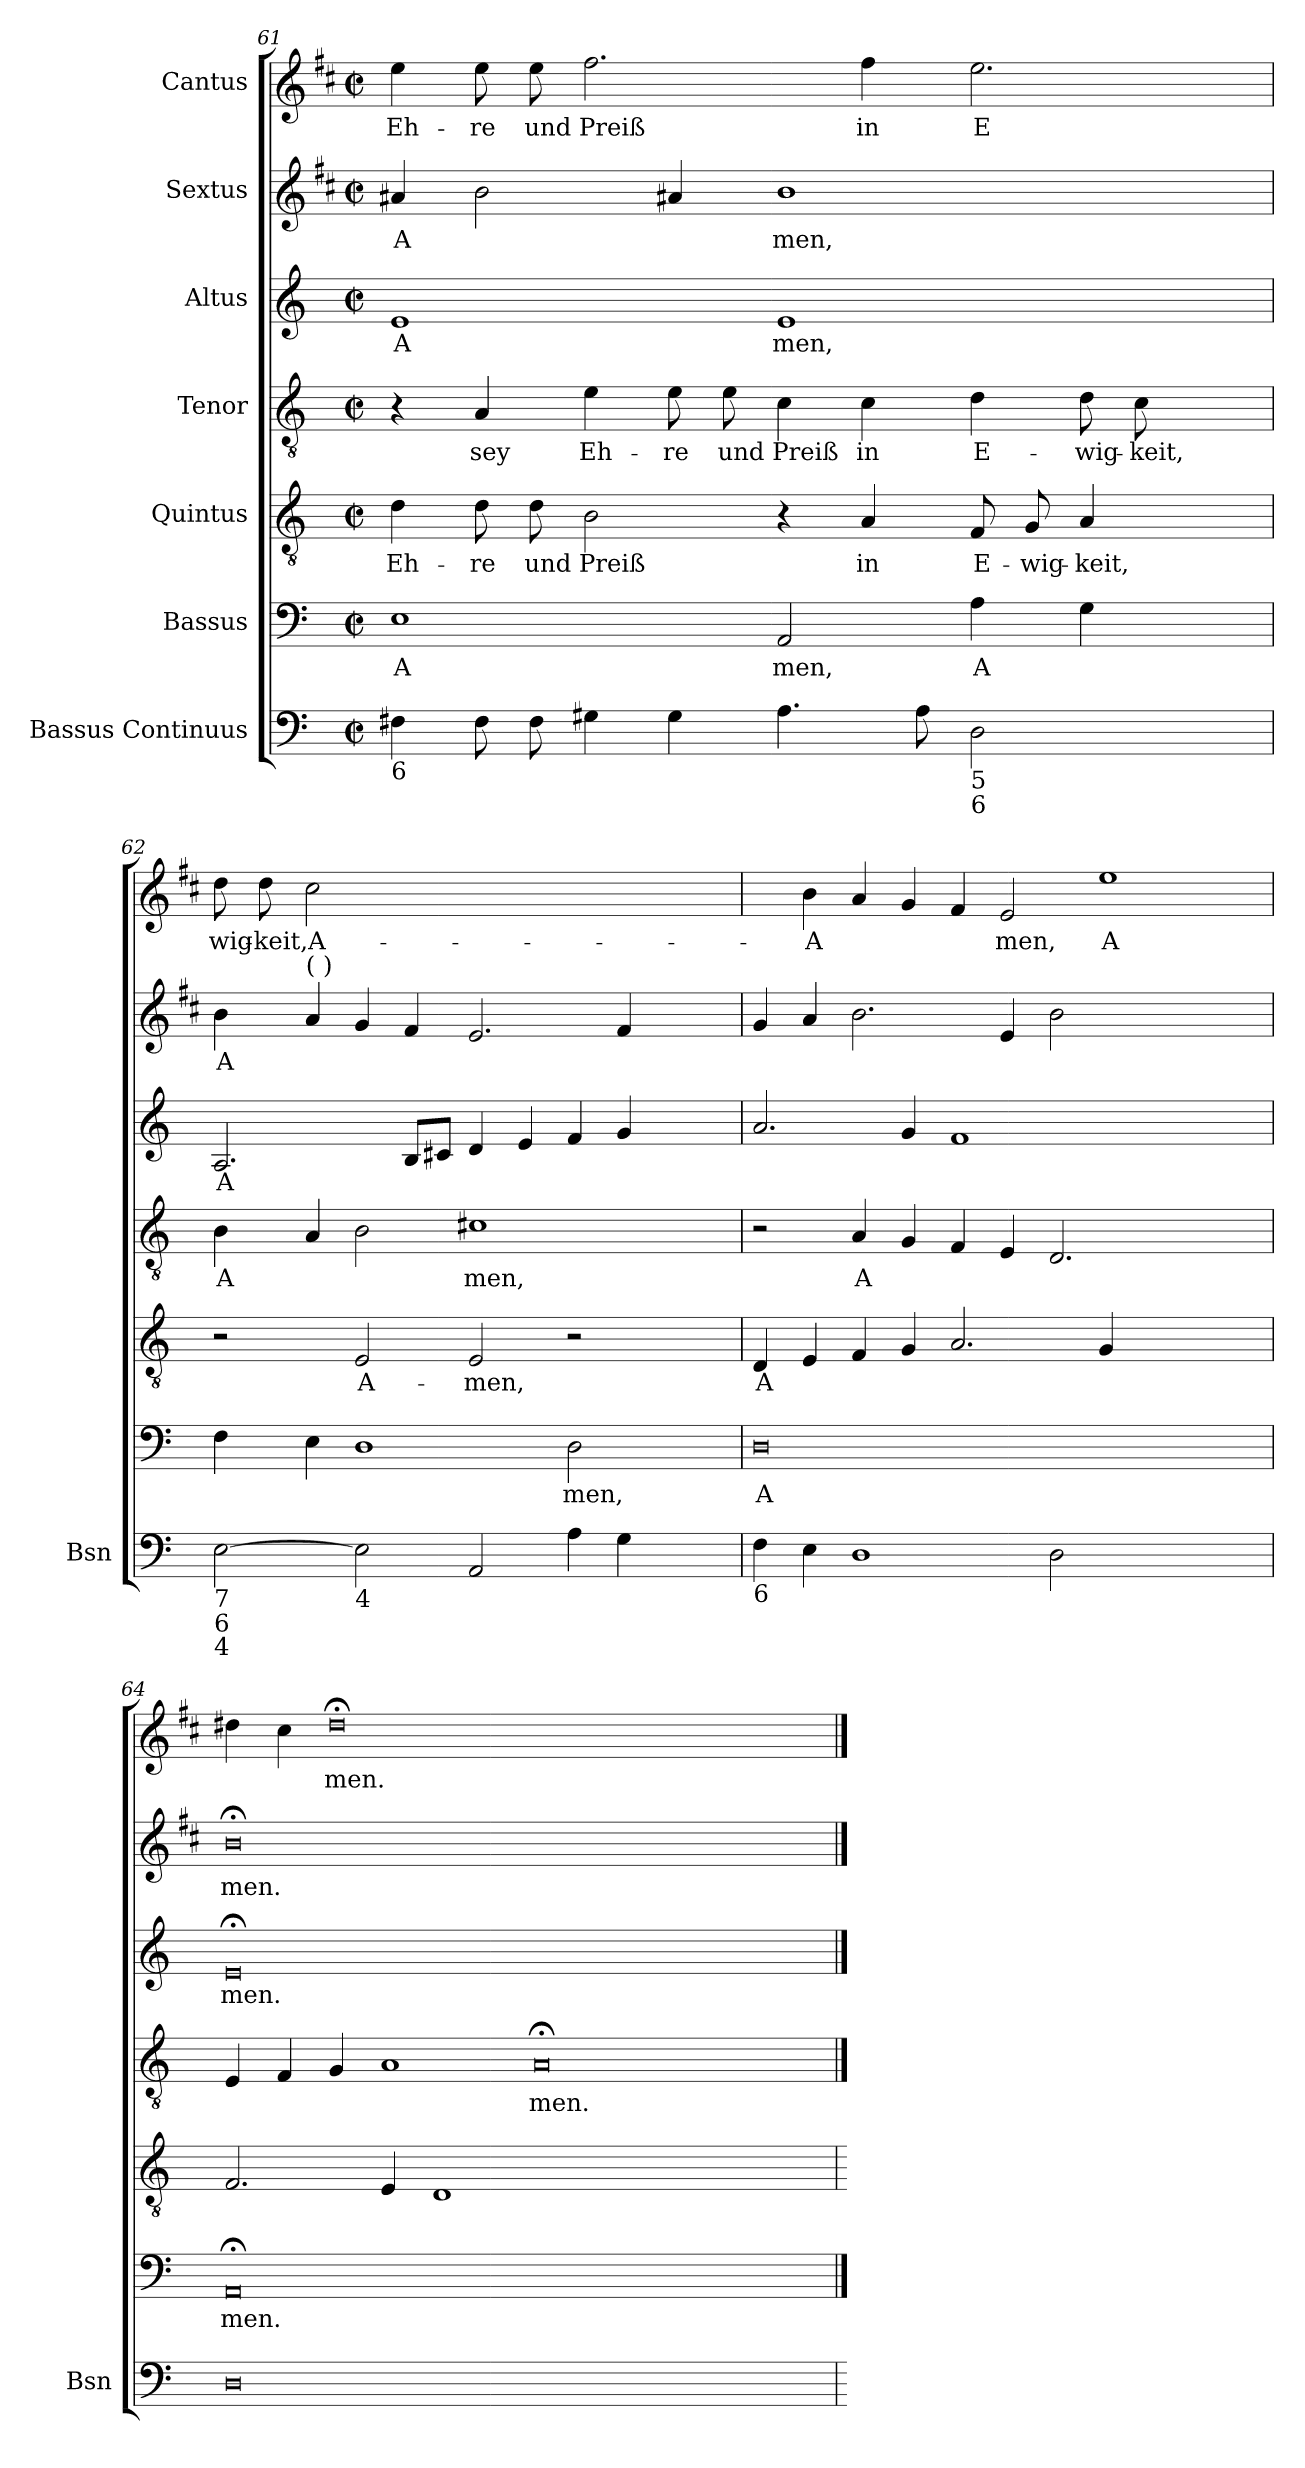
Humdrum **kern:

**kern	**kern	**text	**kern	**text	**kern	**text	**kern	**text	**kern	**text	**kern	**text
*part7	*part6	*part6	*part5	*part5	*part4	*part4	*part3	*part3	*part2	*part2	*part1	*part1
*staff7	*staff6	*staff6	*staff5	*staff5	*staff4	*staff4	*staff3	*staff3	*staff2	*staff2	*staff1	*staff1
*I"Bassus Continuus	*I"Bassus	*	*I"Quintus	*	*I"Tenor	*	*I"Altus	*	*I"Sextus	*	*I"Cantus	*
*I'Bsn	*	*	*	*	*	*	*	*	*	*	*	*
!!LO:LB:g=z
*clefF4	*clefF4	*	*clefGv2	*	*clefGv2	*	*clefG2	*	*clefG2	*	*clefG2	*
*	*	*	*	*	*	*	*	*	*ITrd1c2	*	*ITrd1c2	*
*k[]	*k[]	*	*k[]	*	*k[]	*	*k[]	*	*k[]	*	*k[]	*
*C:	*C:	*	*C:	*	*C:	*	*C:	*	*C:	*	*C:	*
*M4/2	*M4/2	*	*M4/2	*	*M4/2	*	*M4/2	*	*M4/2	*	*M4/2	*
*met(c|)	*met(c|)	*	*met(c|)	*	*met(c|)	*	*met(c|)	*	*met(c|)	*	*met(c|)	*
=61	=61	=61	=61	=61	=61	=61	=61	=61	=61	=61	=61	=61
!LO:TX:b:t=6	!	!	!	!	!	!	!	!	!	!	!	!
!	!	!LO:LY:b	!	!LO:LY:b	!	!	!	!LO:LY:b	!	!LO:LY:b	!	!LO:LY:b
4F#X	1E	A	4d	Eh-	4r	.	1e	A	4g#X	A	4dd	Eh-
!	!	!	!	!LO:LY:b	!	!LO:LY:b	!	!	!	!	!	!LO:LY:b
8F#	.	.	8d	-re	4A	sey	.	.	2a	.	8dd	-re
!	!	!	!	!LO:LY:b	!	!	!	!	!	!	!	!LO:LY:b
8F#	.	.	8d	und	.	.	.	.	.	.	8dd	und
!	!	!	!	!LO:LY:b	!	!LO:LY:b	!	!	!	!	!	!LO:LY:b
4G#X	.	.	2B	Preiß	4e	Eh-	.	.	.	.	2.ee	Preiß
!	!	!	!	!	!	!LO:LY:b	!	!	!	!	!	!
4G#	.	.	.	.	8e	-re	.	.	4g#X	.	.	.
!	!	!	!	!	!	!LO:LY:b	!	!	!	!	!	!
.	.	.	.	.	8e	und	.	.	.	.	.	.
!	!	!LO:LY:b	!	!	!	!LO:LY:b	!	!LO:LY:b	!	!LO:LY:b	!	!
4.A	2AA	men,	4r	.	4c	Preiß	1e	men,	1a	men,	.	.
!	!	!	!	!LO:LY:b	!	!LO:LY:b	!	!	!	!	!	!LO:LY:b
.	.	.	4A	in	4c	in	.	.	.	.	4ee	in
8A	.	.	.	.	.	.	.	.	.	.	.	.
!LO:TX:b:t=5	!	!	!	!	!	!	!	!	!	!	!	!
!LO:TX:b:t=6	!	!	!	!	!	!	!	!	!	!	!	!
!	!	!LO:LY:b	!	!LO:LY:b	!	!LO:LY:b	!	!	!	!	!	!LO:LY:b
2D	4A	A	8F	E-	4d	E-	.	.	.	.	2.dd	E
!	!	!	!	!LO:LY:b	!	!	!	!	!	!	!	!
.	.	.	8G	-wig-	.	.	.	.	.	.	.	.
!	!	!	!	!LO:LY:b	!	!LO:LY:b	!	!	!	!	!	!
.	4G	.	4A	-keit,	8d	-wig-	.	.	.	.	.	.
!	!	!	!	!	!	!LO:LY:b	!	!	!	!	!	!
.	.	.	.	.	8c	-keit,	.	.	.	.	.	.
4ryy	4ryy	.	4ryy	.	4ryy	.	4ryy	.	4ryy	.	.	.
=62	=62	=62	=62	=62	=62	=62	=62	=62	=62	=62	=62	=62
!LO:TX:b:t=7	!	!	!	!	!	!	!	!	!	!	!	!
!LO:TX:b:t=6\n4	!	!	!	!	!	!	!	!	!	!	!	!
!	!	!	!	!	!	!LO:LY:b	!	!LO:LY:b	!	!LO:LY:b	!	!LO:LY:b
[2E	4F	.	2r	.	4B	A	2.A	A	4a	A	8cc	wig-
!	!	!	!	!	!	!	!	!	!	!	!	!LO:LY:b
.	.	.	.	.	.	.	.	.	.	.	8cc	-keit,
!	!	!	!	!	!	!	!	!	!LO:TX:a:t=(  )	!	!	!
!	!	!	!	!	!	!	!	!	!	!	!	!LO:LY:b
.	4E	.	.	.	4A	.	.	.	4g	.	2b	A-
!LO:TX:b:t=4	!	!	!	!	!	!	!	!	!	!	!	!
!	!	!	!	!LO:LY:b	!	!	!	!	!	!	!	!
2E]	1D	.	2E	A-	2B	.	.	.	4f	.	.	.
!	!	!	!	!	!	!	!	!	!	!	!	!LO:LY:b
.	.	.	.	.	.	.	8BL	.	4e	.	[1ayy	-men,
.	.	.	.	.	.	.	8c#XJ	.	.	.	.	.
!	!	!	!	!LO:LY:b	!	!LO:LY:b	!	!	!	!	!	!
2AA	.	.	2E	-men,	1c#X	men,	4d	.	2.d	.	.	.
.	.	.	.	.	.	.	4e	.	.	.	.	.
!	!	!LO:LY:b	!	!	!	!	!	!	!	!	!	!
4A	2D	men,	2r	.	.	.	4f	.	.	.	.	.
4G	.	.	.	.	.	.	4g	.	4e	.	2.ayy_	.
2ryy	2ryy	.	2ryy	.	2ryy	.	2ryy	.	2ryy	.	.	.
=63	=63	=63	=63	=63	=63	=63	=63	=63	=63	=63	=63	=63
!LO:TX:b:t=6	!	!	!	!	!	!	!	!	!	!	!	!
!	!	!LO:LY:b	!	!LO:LY:b	!	!	!	!	!	!	!	!
4F	0D	A	4D	A	2r	.	2.a	.	4f	.	4ayy]	.
!	!	!	!	!	!	!	!	!	!	!	!	!LO:LY:b
4E	.	.	4E	.	.	.	.	.	4g	.	4a	A
!	!	!	!	!	!	!LO:LY:b	!	!	!	!	!	!
1D	.	.	4F	.	4A	A	.	.	2.a	.	4g	.
.	.	.	4G	.	4G	.	4g	.	.	.	4f	.
.	.	.	2.A	.	4F	.	1f	.	.	.	4e	.
!	!	!	!	!	!	!	!	!	!	!	!	!LO:LY:b
.	.	.	.	.	4E	.	.	.	4d	.	2d	men,
2D	.	.	.	.	2.D	.	.	.	2a	.	.	.
!	!	!	!	!	!	!	!	!	!	!	!	!LO:LY:b
.	.	.	4G	.	.	.	.	.	.	.	1dd	A
2.ryy	2.ryy	.	2.ryy	.	.	.	2.ryy	.	2.ryy	.	.	.
.	.	.	.	.	2ryy	.	.	.	.	.	.	.
=64	=64	=64	=64	=64	=64	=64	=64	=64	=64	=64	=64	=64
!	!	!LO:LY:b	!	!	!	!	!	!LO:LY:b	!	!LO:LY:b	!	!
0D	0AA;<	men.	2.F	.	4E	.	0e;<	men.	0a;<	men.	4cc#X	.
.	.	.	.	.	4F	.	.	.	.	.	4b	.
!	!	!	!	!	!	!	!	!	!	!	!	!LO:LY:b
.	.	.	.	.	4G	.	.	.	.	.	0cc#;<	men.
.	.	.	4E	.	1A	.	.	.	.	.	.	.
.	.	.	1D	.	.	.	.	.	.	.	.	.
!	!	!	!	!	!	!LO:LY:b	!	!	!	!	!	!
.	.	.	.	.	0A;<	men.	.	.	.	.	.	.
1..ryy	1..ryy	.	1..ryy	.	.	.	1..ryy	.	1..ryy	.	.	.
.	.	.	.	.	.	.	.	.	.	.	1ryy	.
.	.	.	.	.	.	.	.	.	.	.	4ryy	.
=	==	==	=	==	==	==	==	==	==	==	==	==
*-	*-	*-	*-	*-	*-	*-	*-	*-	*-	*-	*-	*-
